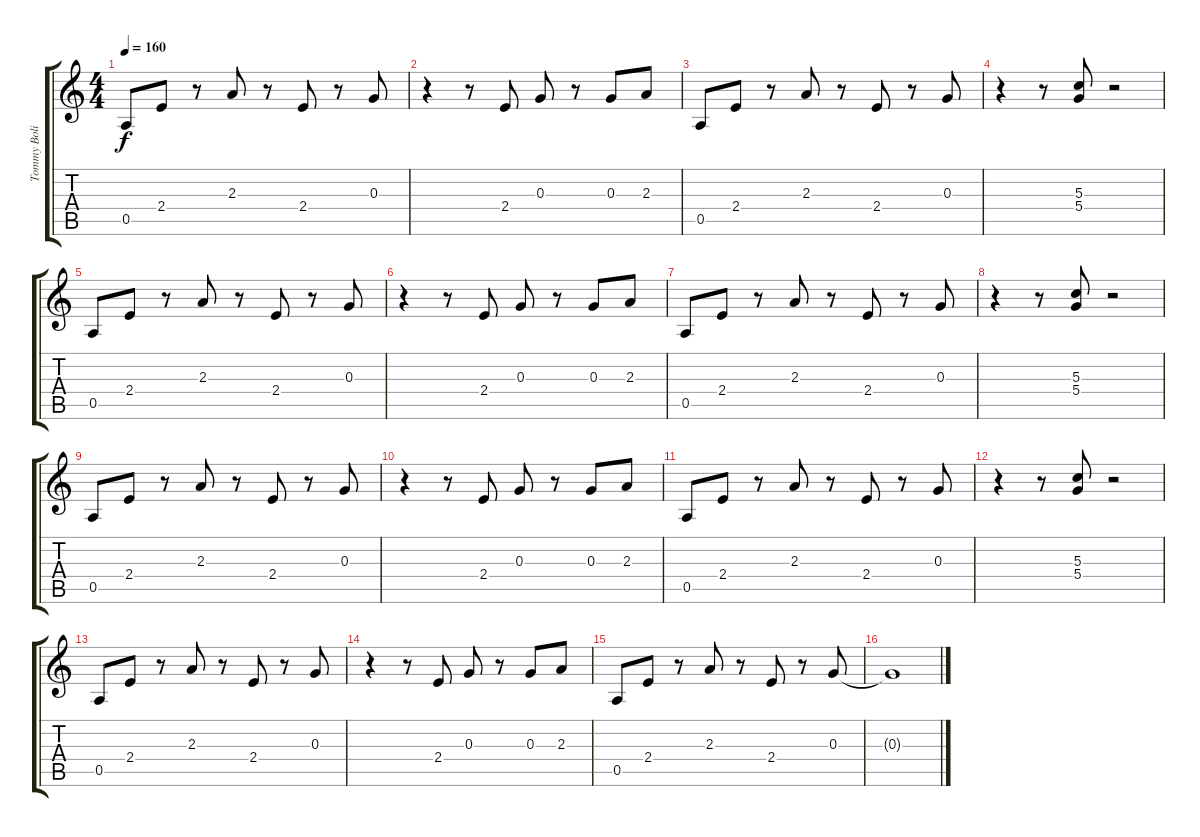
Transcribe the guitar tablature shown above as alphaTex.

\track ("Tommy Bolin" "Tommy Boli") {instrument overdrivenguitar}
\staff {score tabs}
\tuning (E4 B3 G3 D3 A2 E2) {hide}
\ts (4 4)
\tempo 160
\clef g2
\ks c
0.5.8{dy f} 2.4.8 r.8 2.3.8 r.8 2.4.8 r.8 0.3.8 |
r.4 r.8 2.4.8 0.3.8 r.8 0.3.8 2.3.8 |
0.5.8 2.4.8 r.8 2.3.8 r.8 2.4.8 r.8 0.3.8 |
r.4 r.8 (5.3 5.4).8 r.2 |
0.5.8 2.4.8 r.8 2.3.8 r.8 2.4.8 r.8 0.3.8 |
r.4 r.8 2.4.8 0.3.8 r.8 0.3.8 2.3.8 |
0.5.8 2.4.8 r.8 2.3.8 r.8 2.4.8 r.8 0.3.8 |
r.4 r.8 (5.3 5.4).8 r.2 |
0.5.8 2.4.8 r.8 2.3.8 r.8 2.4.8 r.8 0.3.8 |
r.4 r.8 2.4.8 0.3.8 r.8 0.3.8 2.3.8 |
0.5.8 2.4.8 r.8 2.3.8 r.8 2.4.8 r.8 0.3.8 |
r.4 r.8 (5.3 5.4).8 r.2 |
0.5.8 2.4.8 r.8 2.3.8 r.8 2.4.8 r.8 0.3.8 |
r.4 r.8 2.4.8 0.3.8 r.8 0.3.8 2.3.8 |
0.5.8 2.4.8 r.8 2.3.8 r.8 2.4.8 r.8 0.3.8 |
0.3{t}.1
